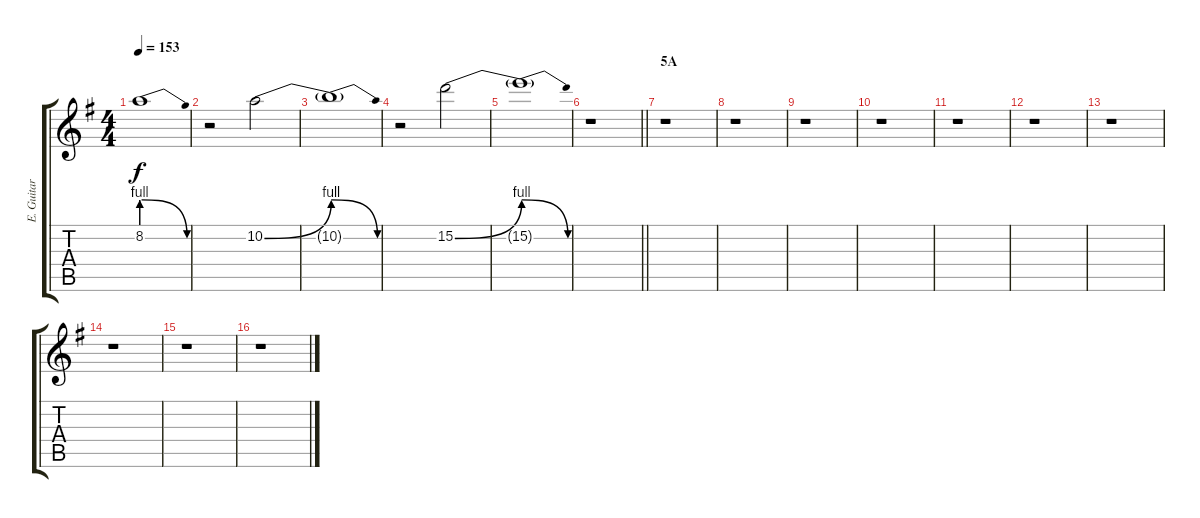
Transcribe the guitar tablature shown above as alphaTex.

\track ("E. Guitar III" "E. Guitar ") {instrument electricguitarjazz}
\staff {score tabs}
\tuning (E4 B3 G3 D3 A2 E2) {hide}
\ts (4 4)
\tempo 153
\clef g2
\ks g
8.2{be (release 0 4 60 0) t}.1{dy f} |
r.2 10.2{be (bend 0 0 60 4)}.2 |
10.2{be (release 0 4 60 0) t}.1 |
r.2 15.2{be (bend 0 0 60 4)}.2 |
15.2{be (release 0 4 60 0) t}.1 |
\barLineRight lightlight
r.1 |
\section ("" "5A")
r.1 |
r.1 |
r.1 |
r.1 |
r.1 |
r.1 |
r.1 |
r.1 |
r.1 |
r.1
